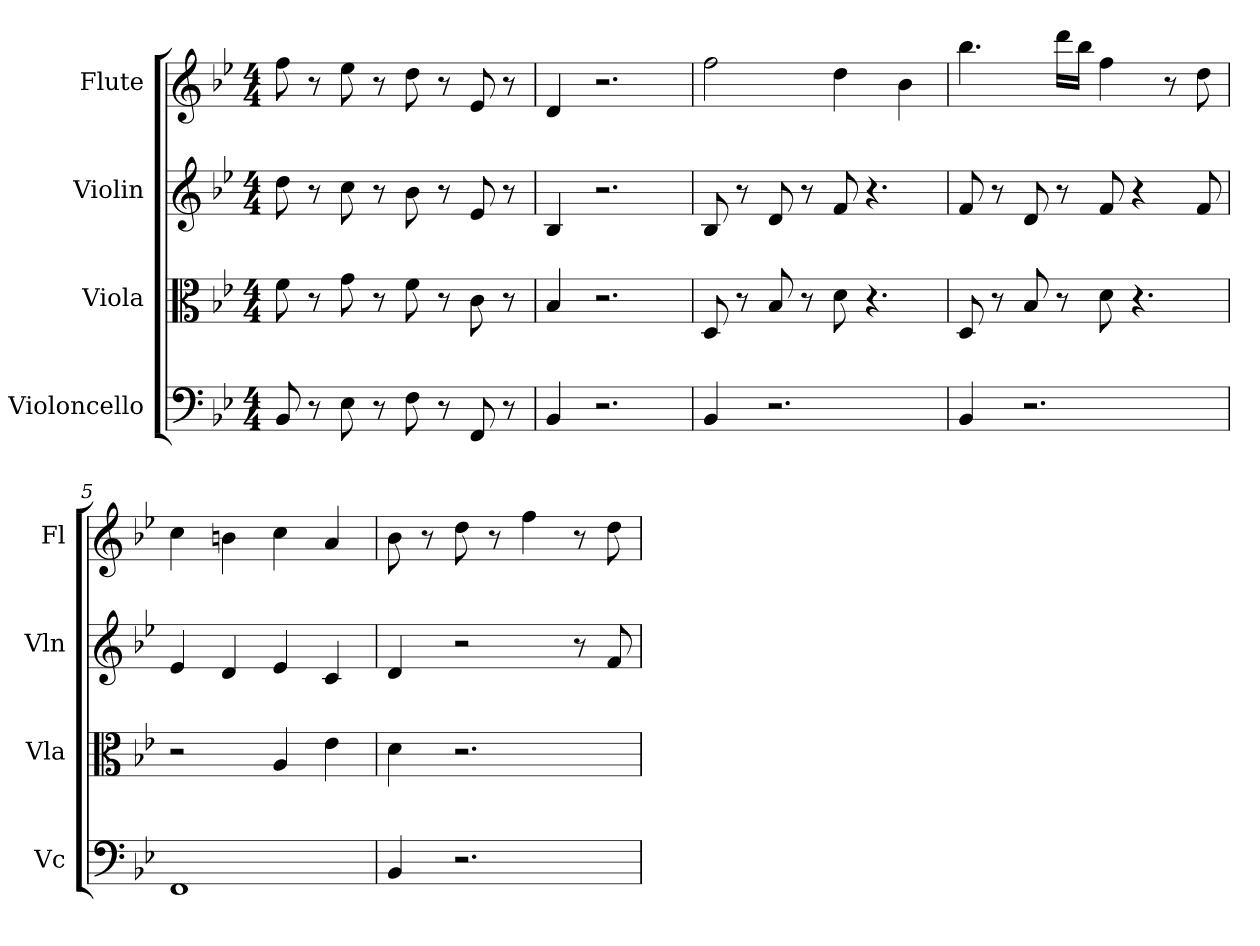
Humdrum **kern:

**kern	**kern	**kern	**kern
*part4	*part3	*part2	*part1
*staff4	*staff3	*staff2	*staff1
*I"Violoncello	*I"Viola	*I"Violin	*I"Flute
*I'Vc	*I'Vla	*I'Vln	*I'Fl
*clefF4	*clefC3	*	*
*k[b-e-]	*k[b-e-]	*k[b-e-]	*k[b-e-]
*B-:	*B-:	*B-:	*B-:
*M4/4	*M4/4	*M4/4	*M4/4
*MM112	*MM112	*MM112	*MM112
=	=	=	=
8BB-	8f	8dd	8ff
8r	8r	8r	8r
8E-	8g	8cc	8ee-
8r	8r	8r	8r
8F	8f	8b-	8dd
8r	8r	8r	8r
8FF	8c	8e-	8e-
8r	8r	8r	8r
=2	=2	=2	=2
4BB-	4B-	4B-	4d
2.r	2.r	2.r	2.r
=3	=3	=3	=3
4BB-	8D	8B-	2ff
.	8r	8r	.
2.r	8B-	8d	.
.	8r	8r	.
.	8d	8f	4dd
.	4.r	4.r	.
.	.	.	4b-
=4	=4	=4	=4
4BB-	8D	8f	4.bb-
.	8r	8r	.
2.r	8B-	8d	.
.	8r	8r	16dddLL
.	.	.	16bb-JJ
.	8d	8f	4ff
.	4.r	4r	.
.	.	.	8r
.	.	8f	8dd
=5	=5	=5	=5
1FF	2r	4e-	4cc
.	.	4d	4bn
.	4A	4e-	4cc
.	4e-	4c	4a
=6	=6	=6	=6
4BB-	4d	4d	8b-
.	.	.	8r
2.r	2.r	2r	8dd
.	.	.	8r
.	.	.	4ff
.	.	8r	8r
.	.	8f	8dd
=	=	=	=
*-	*-	*-	*-
